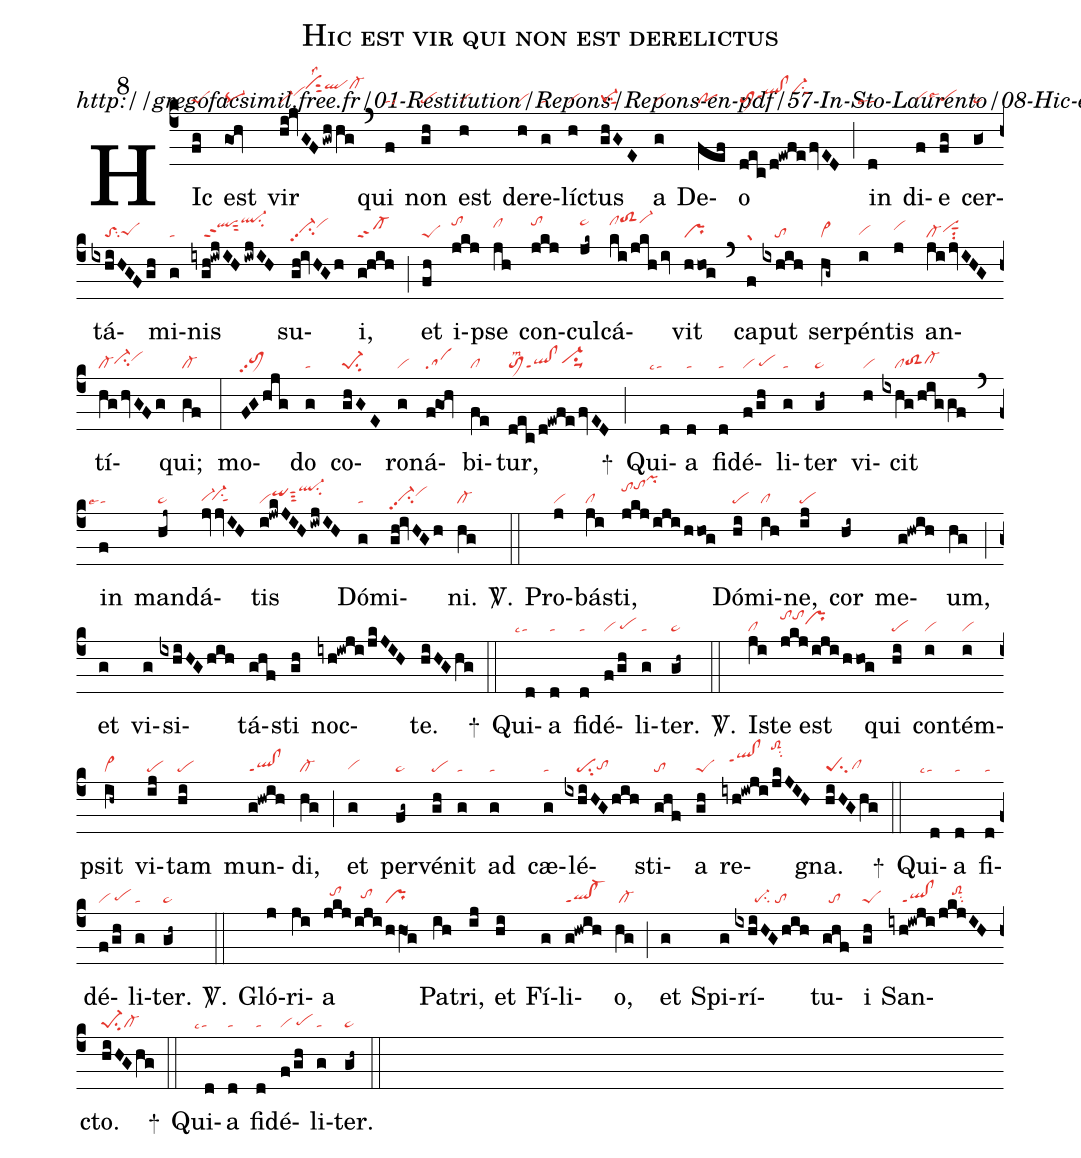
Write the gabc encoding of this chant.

name: Hic est vir qui non est derelictus;
commentary: http://gregofacsimil.free.fr/01-Restitution/Repons/Repons-en-pdf/57-In-Sto-Laurento/08-Hic-est-vir-qui-non-est-derelictus.pdf;
mode: 8;
nabc-lines: 1;
%%
(c4)
HIc(fg|peS) est(gOh|pq-) vir(hi!jvGFgwhhg|vi-vihivihlsut2lss2qlhlcl-hl) (`)
qui(f|talsi6) non(gh|pe) est(h|vi) de(h|vi)re(g|ta)líc(h|vi)tus(ghGE|pe-1su1sut1) a(g|vi) De(fef|po)o(dec/d!ewfe/fvED|toM1qlhh!clhhppt1vi-hjsu1sut1) (;)
in(d|```talse4) di(f|vihg)e(fg|```pehglse4) cer(g<|ta>)tá(ixhiHGFgh|////toSsu2peShg)mi(g|ta)nis(iygh!iwjIHiwjIH|////qlhjppt2sut2ql-hlsu2) su(gh!ivHGh|vi-hhpp2su2vihj)i,(g!hih|cl-ppt2) (;)
et(fh|peS) i(jkj|tohk)pse(jh|clhj) con(jkj|tohk)cul(jk~|ta>hk)cá(ki/jkh/iv|clhktoS2hlvi-hl)vit(hhog|pr) (`)
ca(f|gr)put(ixhih|////to) ser(hg~|vi>)pén(i|vihg)tis(j|vihi) an(ji/jvIHG|cl-vihhsut1su2)tí(hg/hvGFg|cl-ci-hhvihi)qui;(gf|cl-) (:)
mo(FGhjg|toM1hhpp2)do(g|ta) co(ghGE|pe-1su2)ro(g|vi)ná(fgOh|sa)bi(fe|cl)tur,(dec/d!ewfe/fvED|toM1lsm2ql!clppt1vi-hhsu1suu1) +(;)
Qui(d|```talsc4)a(d|ta) fi(d|ta)dé(f/gh|vi/pehg)li(g|ta)ter(gh~|ta>) vi(h|vi)cit(ixhg/higgf|////cltoS2hgcl-hh) (`)
in(f|```talse4) man(hj~|ta>)dá(jvjvIH|vi-hg`vi-hgsu1sut1)tis(i!jwkJIHiwjIH|viqihisut3ql-hksu2) Dó(g|ta)mi(gh!ivHGh|vi-hgpp2su2vihi)ni.(hg|cl-) <sp>V/</sp>.(::)
Pro(j|vi)bá(ji|cl)sti,(jkj/iji/hhog|tohktohlpihp) Dó(hi|pe)mi(ih|cl)ne,(ij|pe) cor(hi~) me(g!hwih)um,(hg) (;)
et(g) vi(g)si(ixhiHGhih)tá(ghf)sti(gh) noc(iyh!iwji/jkJIH)te.(hiHGhg) +(::)
Qui(d|```talsc4)a(d|ta) fi(d|ta)dé(f/gh|vi/pehg)li(g|ta)ter.(gh~|ta>) <sp>V/</sp>.(::)
I(ji|cl)ste est(jkj/ijihhog|tohktohkprhi) qui(hi|pe) con(i|vi)tém(i|vi)psit(ih~|vi>) vi(ij|pe)tam(hi|pe) mun(g!hwih|ql!clppt1)di,(hg|cl-) (;)
et(g|vihg) per(fg~|ta>)vé(gh|pe)nit(g|ta) ad(g|ta) cæ(g|ta)lé(ixhiHGhih|////pesu2tohg)sti(ghf|to)a(gh|peS) re(iyh!iwji/jkJIH|//qlhj!clhjppt1//toS2hpsu2)gna.(hiHGhg|peSsu2clhg) +(::)
Qui(d|```talsc4)a(d|ta) fi(d|ta)dé(f/gh|vi/pehg)li(g|ta)ter.(gh~|ta>) <sp>V/</sp>.(::)
Gló(j)ri(ji)a(jkj|//tohi|/iji|//tohh|/hhO1g|pr) Pa(ih)tri,(ij) et(hi) Fí(g)li(g!hwih|ql!cl-ppt1)o,(hg|/cl-) (;)
et(g) Spi(g)rí(ixhiHGhih|//////pe-su2/to)tu(ghf|//to)i(gh|peS) San(iyh!iwji|////ql!clppt1|/jkjIH|////toS2hisu2)cto.(hiHGhg|pe-1su2cl-) +(::)
Qui(d|```talsc4)a(d|ta) fi(d|ta)dé(f/gh|vi/pehg)li(g|ta)ter.(gh~|ta>) (::)
